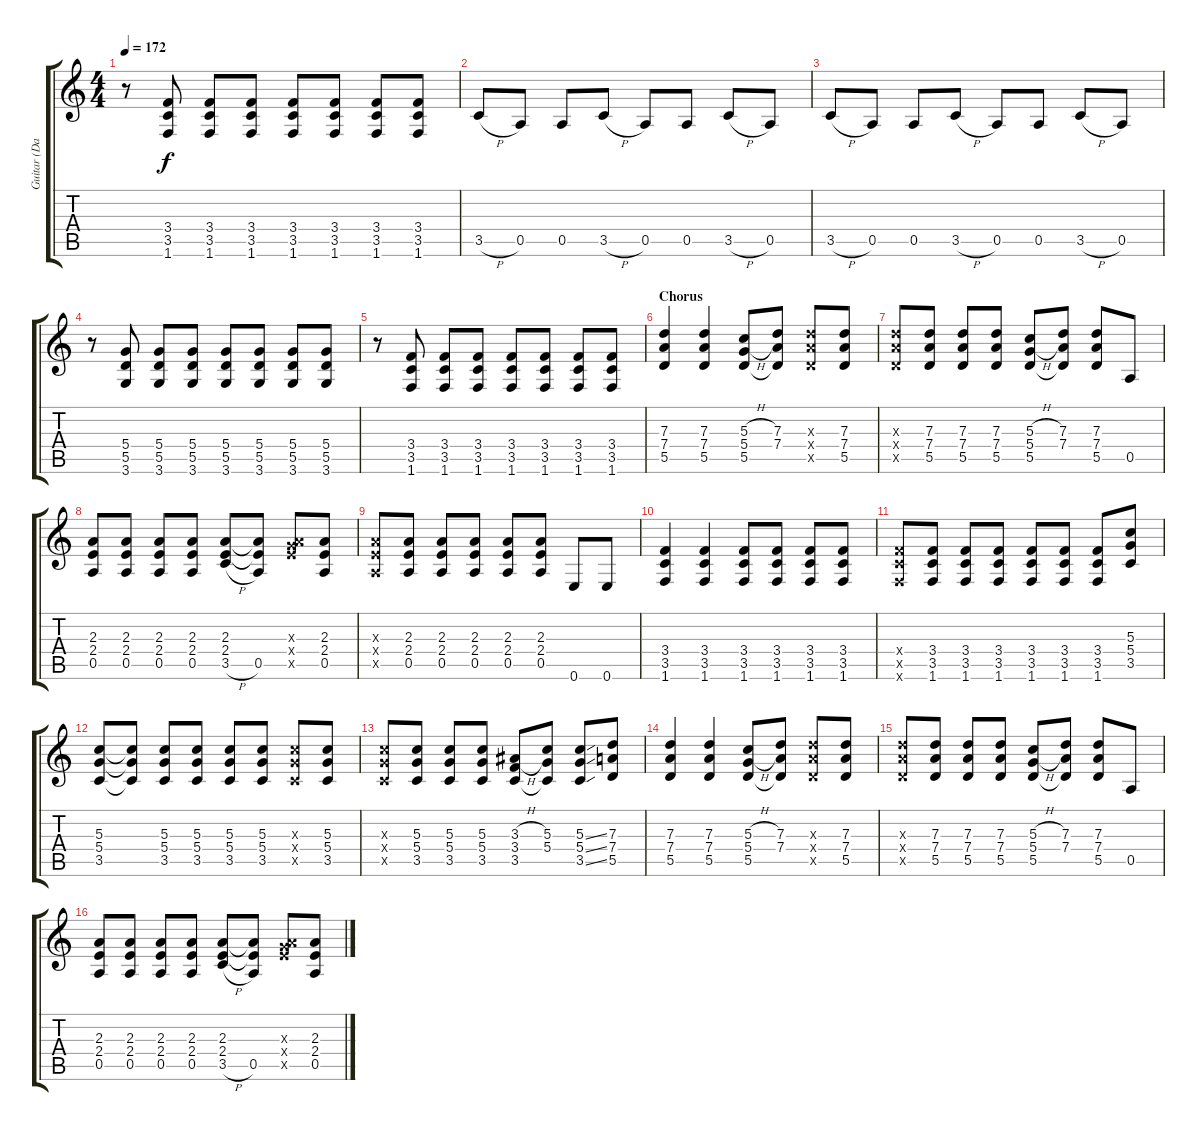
\track ("Guitar (Dave)" "Guitar (Da") {instrument distortionguitar}
\staff {score tabs}
\tuning (E4 B3 G3 D3 A2 E2) {hide}
\ts (4 4)
\tempo 172
\clef g2
\ks c
r.8{dy f} (3.4 3.5 1.6).8 (3.4 3.5 1.6).8 (3.4 3.5 1.6).8 (3.4 3.5 1.6).8 (3.4 3.5 1.6).8 (3.4 3.5 1.6).8 (3.4 3.5 1.6).8 |
3.5{h}.8 0.5.8 0.5.8 3.5{h}.8 0.5.8 0.5.8 3.5{h}.8 0.5.8 |
3.5{h}.8 0.5.8 0.5.8 3.5{h}.8 0.5.8 0.5.8 3.5{h}.8 0.5.8 |
r.8 (5.4 5.5 3.6).8 (5.4 5.5 3.6).8 (5.4 5.5 3.6).8 (5.4 5.5 3.6).8 (5.4 5.5 3.6).8 (5.4 5.5 3.6).8 (5.4 5.5 3.6).8 |
r.8 (3.4 3.5 1.6).8 (3.4 3.5 1.6).8 (3.4 3.5 1.6).8 (3.4 3.5 1.6).8 (3.4 3.5 1.6).8 (3.4 3.5 1.6).8 (3.4 3.5 1.6).8 |
\section ("" "Chorus")
(7.3 7.4 5.5).4 (7.3 7.4 5.5).4 (5.3{h} 5.4{h} 5.5).8 (7.3 7.4 5.5{t}).8 (7.3{x} 7.4{x} 5.5{x}).8 (7.3 7.4 5.5).8 |
(7.3{x} 7.4{x} 5.5{x}).8 (7.3 7.4 5.5).8 (7.3 7.4 5.5).8 (7.3 7.4 5.5).8 (5.3{h} 5.4{h} 5.5).8 (7.3 7.4 5.5{t}).8 (7.3 7.4 5.5).8 0.5.8 |
(2.3 2.4 0.5).8 (2.3 2.4 0.5).8 (2.3 2.4 0.5).8 (2.3 2.4 0.5).8 (2.3 2.4 3.5{h}).8 (2.3{t} 2.4{t} 0.5).8 (0.3{x} 7.4{x} 7.5{x}).8 (2.3 2.4 0.5).8 |
(2.3{x} 2.4{x} 0.5{x}).8 (2.3 2.4 0.5).8 (2.3 2.4 0.5).8 (2.3 2.4 0.5).8 (2.3 2.4 0.5).8 (2.3 2.4 0.5).8 0.6.8 0.6.8 |
(3.4 3.5 1.6).4 (3.4 3.5 1.6).4 (3.4 3.5 1.6).8 (3.4 3.5 1.6).8 (3.4 3.5 1.6).8 (3.4 3.5 1.6).8 |
(3.4{x} 3.5{x} 1.6{x}).8 (3.4 3.5 1.6).8 (3.4 3.5 1.6).8 (3.4 3.5 1.6).8 (3.4 3.5 1.6).8 (3.4 3.5 1.6).8 (3.4 3.5 1.6).8 (5.3 5.4 3.5).8 |
(5.3 5.4 3.5).8 (5.3{t} 5.4{t} 3.5{t}).8 (5.3 5.4 3.5).8 (5.3 5.4 3.5).8 (5.3 5.4 3.5).8 (5.3 5.4 3.5).8 (5.3{x} 5.4{x} 3.5{x}).8 (5.3 5.4 3.5).8 |
(5.3{x} 5.4{x} 3.5{x}).8 (5.3 5.4 3.5).8 (5.3 5.4 3.5).8 (5.3 5.4 3.5).8 (3.3{h} 3.4{h} 3.5).8 (5.3 5.4 3.5{t}).8 (5.3{ss} 5.4{ss} 3.5{ss}).8 (7.3 7.4 5.5).8 |
(7.3 7.4 5.5).4 (7.3 7.4 5.5).4 (5.3{h} 5.4{h} 5.5).8 (7.3 7.4 5.5{t}).8 (7.3{x} 7.4{x} 5.5{x}).8 (7.3 7.4 5.5).8 |
(7.3{x} 7.4{x} 5.5{x}).8 (7.3 7.4 5.5).8 (7.3 7.4 5.5).8 (7.3 7.4 5.5).8 (5.3{h} 5.4{h} 5.5).8 (7.3 7.4 5.5{t}).8 (7.3 7.4 5.5).8 0.5.8 |
(2.3 2.4 0.5).8 (2.3 2.4 0.5).8 (2.3 2.4 0.5).8 (2.3 2.4 0.5).8 (2.3 2.4 3.5{h}).8 (2.3{t} 2.4{t} 0.5).8 (0.3{x} 7.4{x} 7.5{x}).8 (2.3 2.4 0.5).8
